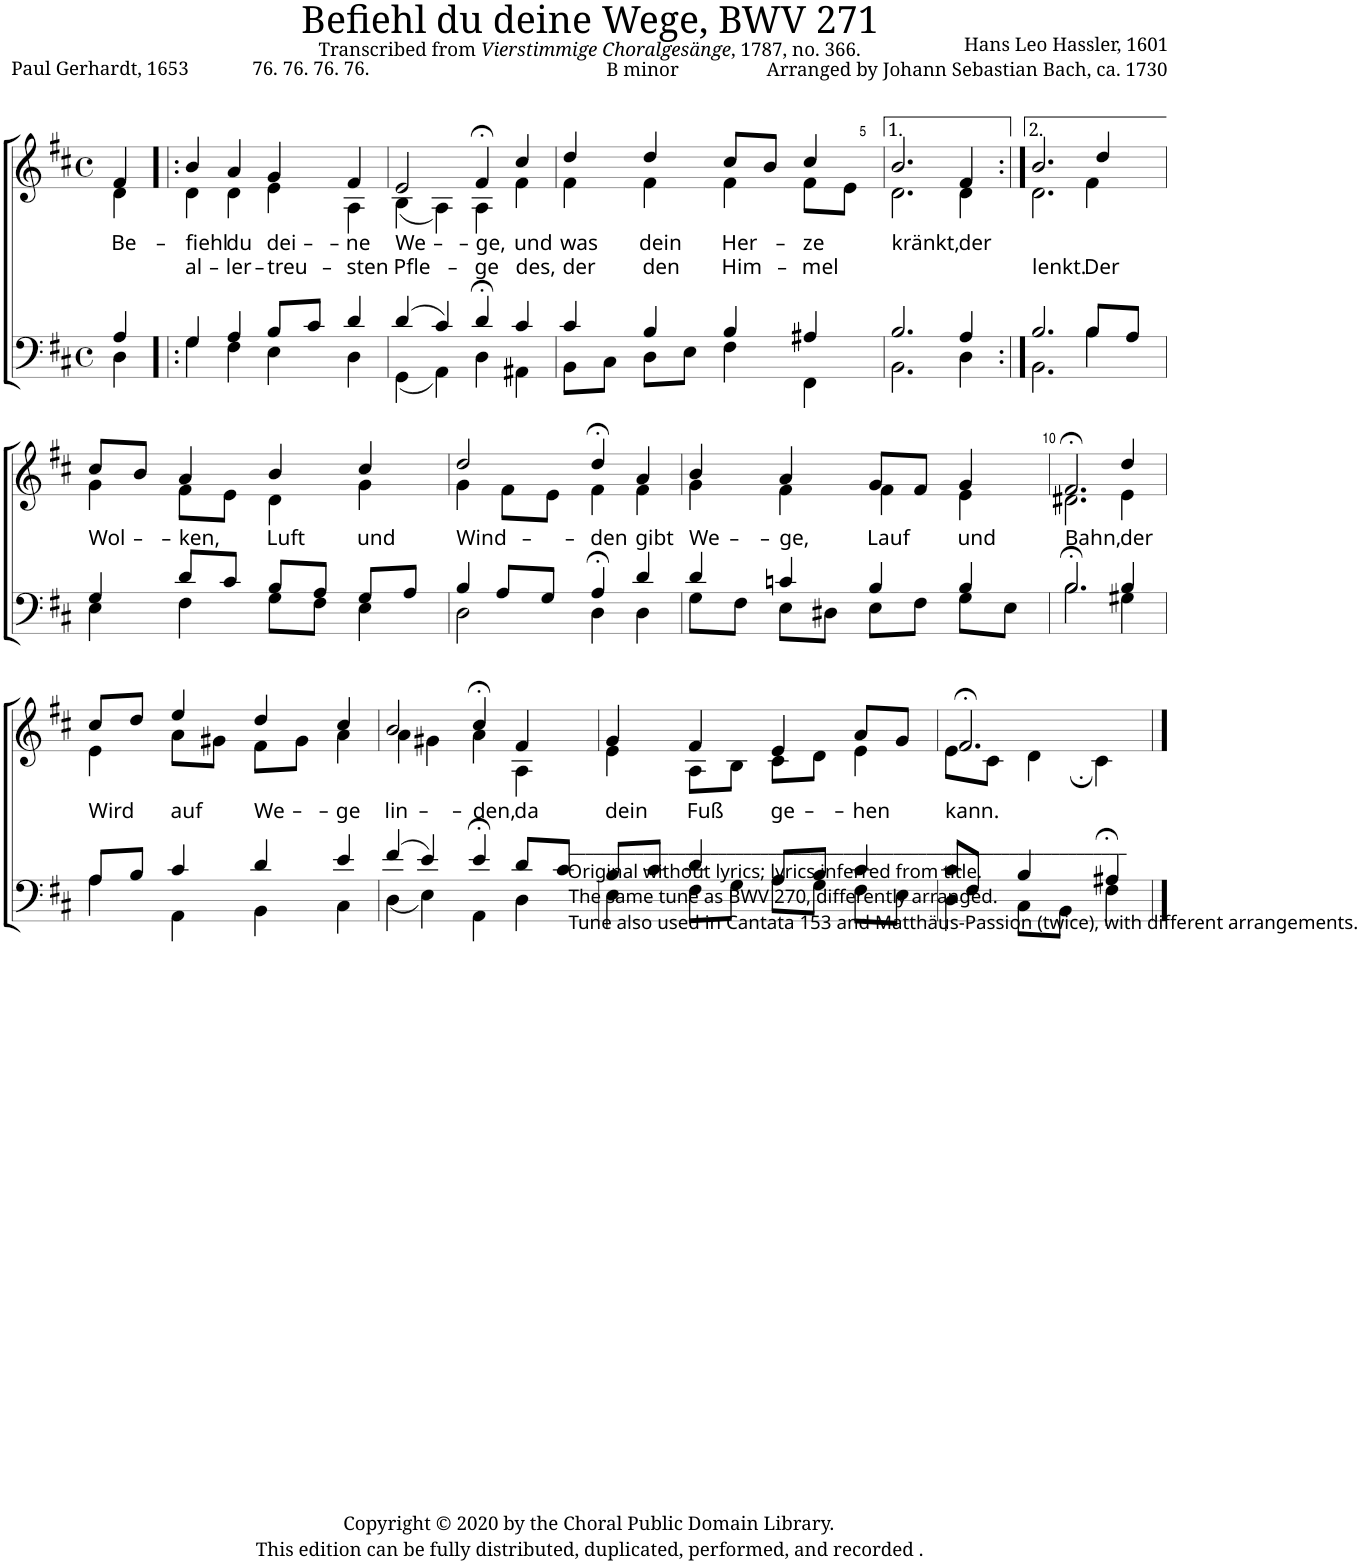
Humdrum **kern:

**kern	**kern	**text	**text
*part2	*part1	*part1	*part1
*staff2	*staff1	*staff1	*staff1
*I"Bass	*I"Soprano	*	*
*clefF4	*clefG2	*	*
*k[f#c#]	*k[f#c#]	*	*
*M4/4	*M4/4	*	*
*met(c)	*met(c)	*	*
=1	=1	=1	=1
*^	*	*	*
!	!	!	!LO:LY:b	!
*	*	*^	*	*
4A/	4D\	4f#/	4d\	Be-	.
=2!|:	=2!|:	=2!|:	=2!|:	=2!|:	=2!|:
!	!	!	!	!LO:LY:b	!LO:LY:b
4G/	4G\	4b/	4d\	-fiehl	al-
!	!	!	!	!LO:LY:b	!LO:LY:b
4A/	4F#\	4a/	4d\	du	-ler-
!	!	!	!	!LO:LY:b	!LO:LY:b
8B/L	4E\	4g/	4e\	dei-	-treu-
8c#/J	.	.	.	.	.
!	!	!	!	!LO:LY:b	!LO:LY:b
4d/	4D\	4f#/	4A\	-ne	-sten
=3	=3	=3	=3	=3	=3
!	!	!	!	!LO:LY:b	!LO:LY:b
(4d/	(4GG\	2e/	(4B\	We-	Pfle-
4c#/)	4AA\)	.	4A\)	.	.
!	!	!	!	!LO:LY:b	!LO:LY:b
4d;</	4D\	4f#;</	4A\	-ge,	-ge
!	!	!	!	!LO:LY:b	!LO:LY:b
4c#/	4AA#X\	4cc#/	4f#\	und	des,
=4	=4	=4	=4	=4	=4
!	!	!	!	!LO:LY:b	!LO:LY:b
4c#/	8BB\L	4dd/	4f#\	was	der
.	8C#\J	.	.	.	.
!	!	!	!	!LO:LY:b	!LO:LY:b
4B/	8D\L	4dd/	4f#\	dein	den
.	8E\J	.	.	.	.
!	!	!	!	!LO:LY:b	!LO:LY:b
4B/	4F#\	8cc#/L	4f#\	Her-	Him-
.	.	8b/J	.	.	.
!	!	!	!	!LO:LY:b	!LO:LY:b
4A#X/	4FF#\	4cc#/	8f#\L	-ze	-mel
.	.	.	8e\J	.	.
=5	=5	=5	=5	=5	=5
!	!	!	!	!LO:LY:b	!
2.B/	2.BB\	2.b/	2.d\	kränkt,	.
!	!	!	!	!LO:LY:b	!
4A/	4D\	4f#/	4d\	der	.
=6:|!	=6:|!	=6:|!	=6:|!	=6:|!	=6:|!
!	!	!	!	!	!LO:LY:b
2.B/	2.BB\	2.b/	2.d\	.	lenkt.
!	!	!	!	!	!LO:LY:b
8B/L	4B\	4dd/	4f#\	.	Der
8A/J	.	.	.	.	.
!!LO:LB:g=z	!!
=7	=7	=7	=7	=7	=7
!	!	!	!	!	!LO:LY:b
4G/	4E\	8cc#/L	4g\	.	Wol-
.	.	8b/J	.	.	.
!	!	!	!	!	!LO:LY:b
8d/L	4F#\	4a/	8f#\L	.	-ken,
8c#/J	.	.	8e\J	.	.
!	!	!	!	!	!LO:LY:b
8B/L	8G\L	4b/	4d\	.	Luft
8A/J	8F#\J	.	.	.	.
!	!	!	!	!	!LO:LY:b
8G/L	4E\	4cc#/	4g\	.	und
8A/J	.	.	.	.	.
=8	=8	=8	=8	=8	=8
!	!	!	!	!	!LO:LY:b
4B/	2D\	2dd/	4g\	.	Wind-
8A/L	.	.	8f#\L	.	.
8G/J	.	.	8e\J	.	.
!	!	!	!	!	!LO:LY:b
4A;</	4D\	4dd;</	4f#\	.	-den
!	!	!	!	!	!LO:LY:b
4d/	4D\	4a/	4f#\	.	gibt
=9	=9	=9	=9	=9	=9
!LO:TX:b:t=___________________________________________________________________	!	!	!	!	!
!LO:TX:b:t=Original without lyrics; lyrics inferred from title.	!	!	!	!	!
!LO:TX:b:t=The same tune as BWV 270, differently arranged.	!	!	!	!	!
!LO:TX:b:t=Tune also used in Cantata 153 and Matthäus-Passion (twice), with different arrangements.	!	!	!	!	!
!	!	!	!	!	!LO:LY:b
4d/	8G\L	4b/	4g\	.	We-
.	8F#\J	.	.	.	.
!	!	!	!	!	!LO:LY:b
4cn/	8E\L	4a/	4f#\	.	-ge,
.	8D#X\J	.	.	.	.
!	!	!	!	!	!LO:LY:b
4B/	8E\L	8g/L	4f#\	.	Lauf
.	8F#\J	8f#/J	.	.	.
!	!	!	!	!	!LO:LY:b
4B/	8G\L	4g/	4e\	.	und
.	8E\J	.	.	.	.
=10	=10	=10	=10	=10	=10
!	!	!	!	!	!LO:LY:b
2.B;</	2.B\	2.f#;</	2.d#X\	.	Bahn,
!	!	!	!	!	!LO:LY:b
4B/	4G#X\	4dd/	4e\	.	der
!!LO:LB:g=z	!!
=11	=11	=11	=11	=11	=11
!	!	!	!	!	!LO:LY:b
8A/L	4A\	8cc#/L	4e\	.	Wird
8B/J	.	8dd/J	.	.	.
!	!	!	!	!	!LO:LY:b
4c#/	4AA\	4ee/	8a\L	.	auf
.	.	.	8g#X\J	.	.
!	!	!	!	!	!LO:LY:b
4d/	4BB\	4dd/	8f#\L	.	We-
.	.	.	8g#\J	.	.
!	!	!	!	!	!LO:LY:b
4e/	4C#\	4cc#/	4a\	.	-ge
=12	=12	=12	=12	=12	=12
!	!	!	!	!	!LO:LY:b
(4f#/	(<4D\	2b/	4a\	.	lin-
4e/)	4E\)	.	4g#X\	.	.
!	!	!	!	!	!LO:LY:b
4e;</	4AA\	4cc#;</	4a\	.	-den,
!	!	!	!	!	!LO:LY:b
8d/L	4D\	4f#/	4A\	.	da
8c#/J	.	.	.	.	.
=13	=13	=13	=13	=13	=13
!	!	!	!	!	!LO:LY:b
8B/L	4E\	4g/	4e\	.	dein
8c#/J	.	.	.	.	.
!	!	!	!	!	!LO:LY:b
4d/	8F#\L	4f#/	8A\L	.	Fuß
.	8G\J	.	8B\J	.	.
!	!	!	!	!	!LO:LY:b
8A/L	8A\L	4e/	8c#\L	.	ge-
8B/J	8G\J	.	8d\J	.	.
!	!	!	!	!	!LO:LY:b
4c#/	8F#\L	8a/L	4e\	.	-hen
.	8E\J	8g/J	.	.	.
=14	=14	=14	=14	=14	=14
!	!	!	!	!	!LO:LY:b
8c#/L	4D\	2.f#;</	8e\L	.	kann.
8F#/J	.	.	8c#\J	.	.
4B/	8C#\L	.	4d\	.	.
.	8BB\J	.	.	.	.
4A#X;</	4F#\	.	4c#;\	.	.
*v	*v	*	*	*	*
*	*v	*v	*	*
==	==	==	==
*-	*-	*-	*-
